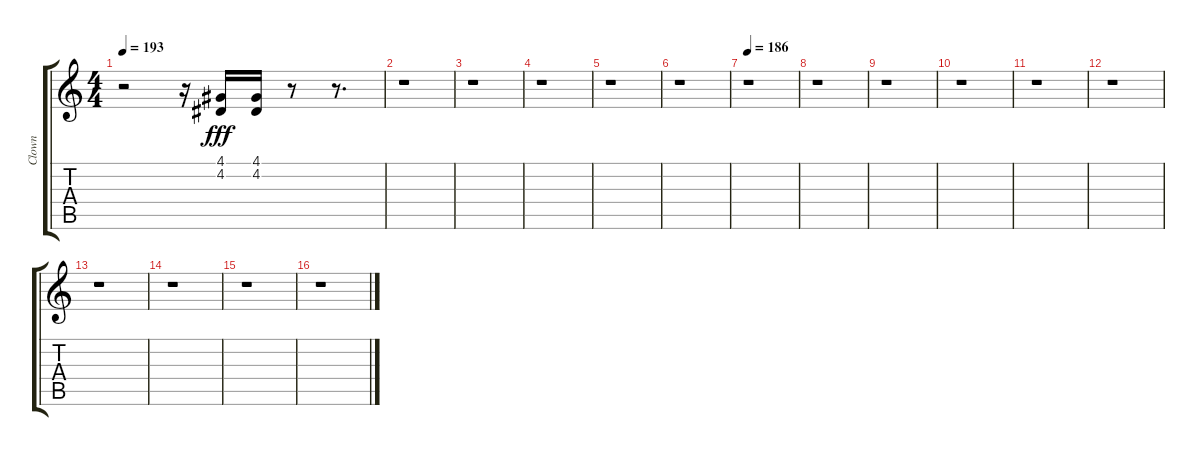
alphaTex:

\track ("Clown" "Clown") {instrument melodictom}
\staff {score tabs}
\tuning (E4 B3 G3 D3 A2 E2) {hide}
\ts (4 4)
\tempo 193
\clef g2
\ks c
r.2{dy fff} r.16 (4.1 4.2).16{volume 16 balance 0} (4.1 4.2).16 r.8 r.8{d} |
r.1 |
r.1 |
r.1 |
r.1 |
r.1 |
\tempo 186
r.1 |
r.1 |
r.1 |
r.1 |
r.1 |
r.1 |
r.1 |
r.1 |
r.1 |
r.1
